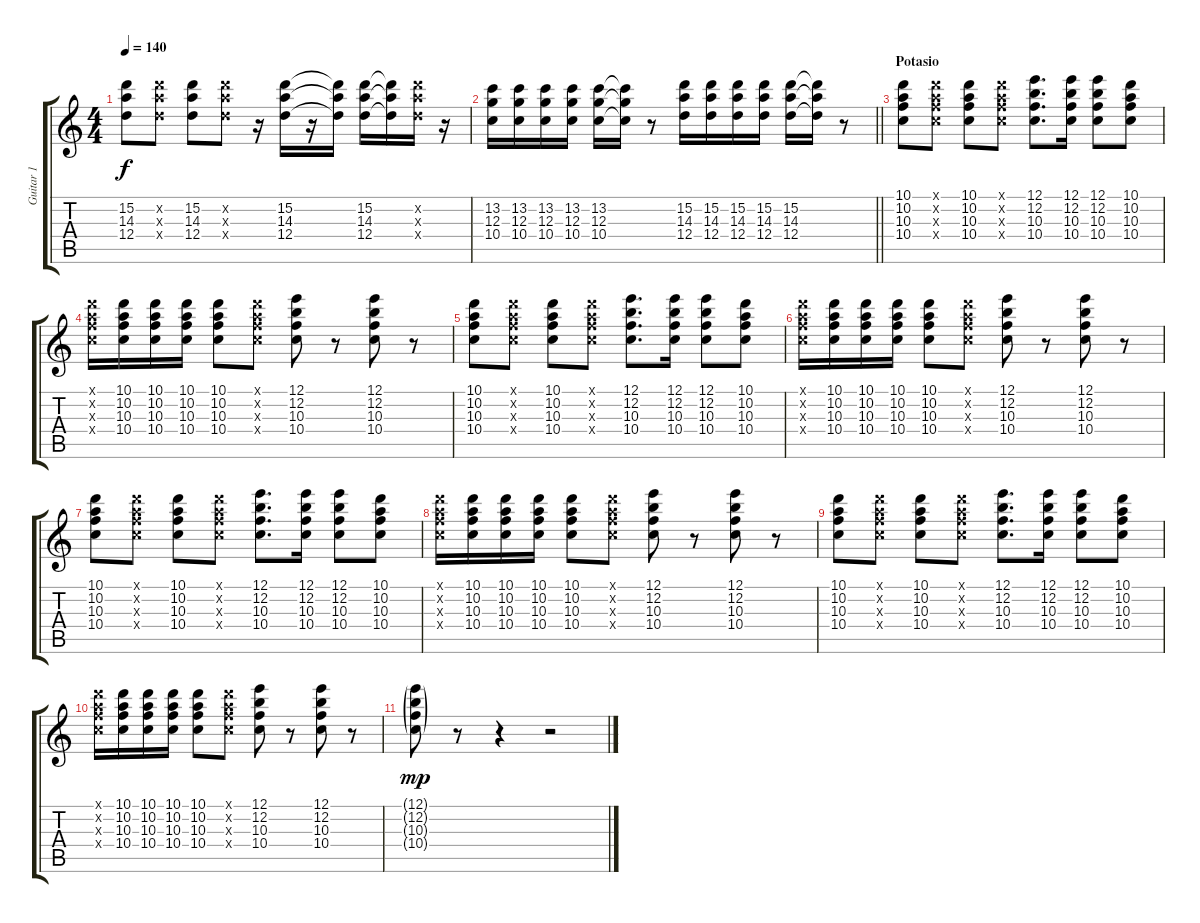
\track ("Guitar 1" "Guitar 1") {instrument electricguitarjazz}
\staff {score tabs}
\tuning (E4 B3 G3 D3 A2 E2) {hide}
\ts (4 4)
\tempo 140
\clef g2
\ks c
(15.2 14.3 12.4).8{dy f} (15.2{x} 14.3{x} 12.4{x}).8 (15.2 14.3 12.4).8 (15.2{x} 14.3{x} 12.4{x}).8 r.16 (15.2 14.3 12.4).16 r.16 (15.2{t} 14.3{t} 12.4{t}).16 (15.2 14.3 12.4).16 (15.2{t} 14.3{t} 12.4{t}).16 (15.2{x} 14.3{x} 12.4{x}).16 r.16 |
\barLineRight lightlight
(13.2 12.3 10.4).16 (13.2 12.3 10.4).16 (13.2 12.3 10.4).16 (13.2 12.3 10.4).16 (13.2 12.3 10.4).16 (13.2{t} 12.3{t} 10.4{t}).16 r.8 (15.2 14.3 12.4).16 (15.2 14.3 12.4).16 (15.2 14.3 12.4).16 (15.2 14.3 12.4).16 (15.2 14.3 12.4).16 (15.2{t} 14.3{t} 12.4{t}).16 r.8 |
\section ("" "Potasio")
(10.1 10.2 10.3 10.4).8 (10.1{x} 10.2{x} 10.3{x} 10.4{x}).8 (10.1 10.2 10.3 10.4).8 (10.1{x} 10.2{x} 10.3{x} 10.4{x}).8 (12.1 12.2 10.3 10.4).8{d} (12.1 12.2 10.3 10.4).16 (12.1 12.2 10.3 10.4).8 (10.1 10.2 10.3 10.4).8 |
(10.1{x} 10.2{x} 10.3{x} 10.4{x}).16 (10.1 10.2 10.3 10.4).16 (10.1 10.2 10.3 10.4).16 (10.1 10.2 10.3 10.4).16 (10.1 10.2 10.3 10.4).8 (10.1{x} 10.2{x} 10.3{x} 10.4{x}).8 (12.1 12.2 10.3 10.4).8 r.8 (12.1 12.2 10.3 10.4).8 r.8 |
(10.1 10.2 10.3 10.4).8 (10.1{x} 10.2{x} 10.3{x} 10.4{x}).8 (10.1 10.2 10.3 10.4).8 (10.1{x} 10.2{x} 10.3{x} 10.4{x}).8 (12.1 12.2 10.3 10.4).8{d} (12.1 12.2 10.3 10.4).16 (12.1 12.2 10.3 10.4).8 (10.1 10.2 10.3 10.4).8 |
(10.1{x} 10.2{x} 10.3{x} 10.4{x}).16 (10.1 10.2 10.3 10.4).16 (10.1 10.2 10.3 10.4).16 (10.1 10.2 10.3 10.4).16 (10.1 10.2 10.3 10.4).8 (10.1{x} 10.2{x} 10.3{x} 10.4{x}).8 (12.1 12.2 10.3 10.4).8 r.8 (12.1 12.2 10.3 10.4).8 r.8 |
(10.1 10.2 10.3 10.4).8 (10.1{x} 10.2{x} 10.3{x} 10.4{x}).8 (10.1 10.2 10.3 10.4).8 (10.1{x} 10.2{x} 10.3{x} 10.4{x}).8 (12.1 12.2 10.3 10.4).8{d} (12.1 12.2 10.3 10.4).16 (12.1 12.2 10.3 10.4).8 (10.1 10.2 10.3 10.4).8 |
(10.1{x} 10.2{x} 10.3{x} 10.4{x}).16 (10.1 10.2 10.3 10.4).16 (10.1 10.2 10.3 10.4).16 (10.1 10.2 10.3 10.4).16 (10.1 10.2 10.3 10.4).8 (10.1{x} 10.2{x} 10.3{x} 10.4{x}).8 (12.1 12.2 10.3 10.4).8 r.8 (12.1 12.2 10.3 10.4).8 r.8 |
(10.1 10.2 10.3 10.4).8 (10.1{x} 10.2{x} 10.3{x} 10.4{x}).8 (10.1 10.2 10.3 10.4).8 (10.1{x} 10.2{x} 10.3{x} 10.4{x}).8 (12.1 12.2 10.3 10.4).8{d} (12.1 12.2 10.3 10.4).16 (12.1 12.2 10.3 10.4).8 (10.1 10.2 10.3 10.4).8 |
(10.1{x} 10.2{x} 10.3{x} 10.4{x}).16 (10.1 10.2 10.3 10.4).16 (10.1 10.2 10.3 10.4).16 (10.1 10.2 10.3 10.4).16 (10.1 10.2 10.3 10.4).8 (10.1{x} 10.2{x} 10.3{x} 10.4{x}).8 (12.1 12.2 10.3 10.4).8 r.8 (12.1 12.2 10.3 10.4).8 r.8 |
(12.1{g} 12.2{g} 10.3{g} 10.4{g}).8{dy mp} r.8 r.4 r.2
